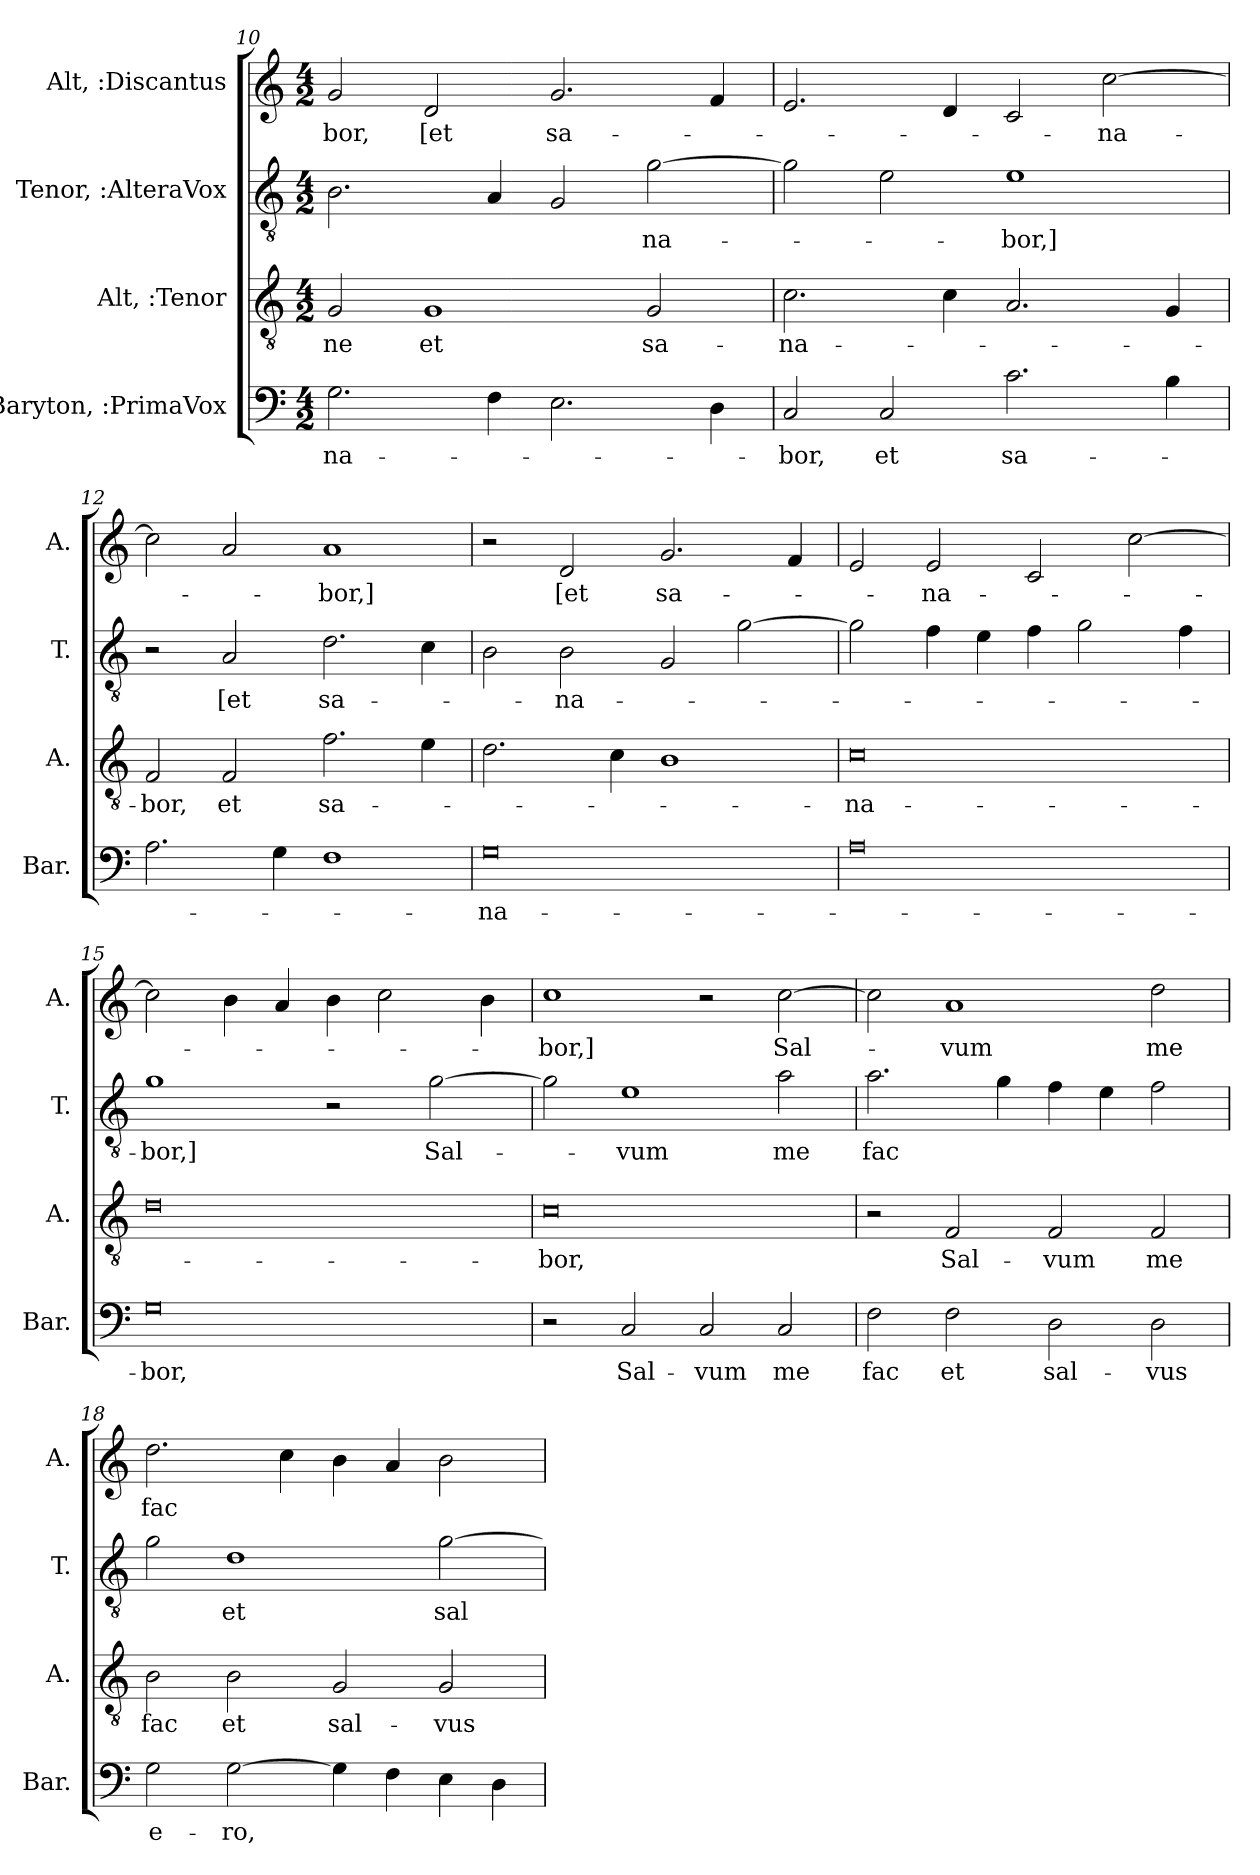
**kern	**text	**kern	**text	**kern	**text	**kern	**text
*part4	*part4	*part3	*part3	*part2	*part2	*part1	*part1
*staff4	*staff4	*staff3	*staff3	*staff2	*staff2	*staff1	*staff1
*I"Baryton, :PrimaVox	*	*I"Alt, :Tenor	*	*I"Tenor, :AlteraVox	*	*I"Alt, :Discantus	*
*I'Bar.	*	*I'A.	*	*I'T.	*	*I'A.	*
*clefF4	*	*clefGv2	*	*clefGv2	*	*clefG2	*
*k[]	*	*k[]	*	*k[]	*	*k[]	*
*M4/2	*	*M4/2	*	*M4/2	*	*M4/2	*
=10	=10	=10	=10	=10	=10	=10	=10
!	!LO:LY:b	!	!LO:LY:b	!	!	!	!LO:LY:b
2.G\	-na-	2G/	-ne	2.B\	.	2g/	-bor,
!	!	!	!LO:LY:b	!	!	!	!LO:LY:b
.	.	1G	et	.	.	2d/	[et
4F\	.	.	.	4A/	.	.	.
!	!	!	!	!	!	!	!LO:LY:b
2.E\	.	.	.	2G/	.	2.g/	sa-
!	!	!	!LO:LY:b	!	!LO:LY:b	!	!
.	.	2G/	sa-	[2g\	-na-	.	.
4D\	.	.	.	.	.	4f/	.
=11	=11	=11	=11	=11	=11	=11	=11
!	!LO:LY:b	!	!LO:LY:b	!	!	!	!
2C/	-bor,	2.c\	-na-	2g\]	.	2.e/	.
!	!LO:LY:b	!	!	!	!	!	!
2C/	et	.	.	2e\	.	.	.
.	.	4c\	.	.	.	4d/	.
!	!LO:LY:b	!	!	!	!LO:LY:b	!	!
2.c\	sa-	2.A/	.	1e	-bor,]	2c/	.
!	!	!	!	!	!	!	!LO:LY:b
.	.	.	.	.	.	[2cc\	-na-
4B\	.	4G/	.	.	.	.	.
!!LO:LB:g=z
=12	=12	=12	=12	=12	=12	=12	=12
!	!	!	!LO:LY:b	!	!	!	!
2.A\	.	2F/	-bor,	2r	.	2cc\]	.
!	!	!	!LO:LY:b	!	!LO:LY:b	!	!
.	.	2F/	et	2A/	[et	2a/	.
4G\	.	.	.	.	.	.	.
!	!	!	!LO:LY:b	!	!LO:LY:b	!	!LO:LY:b
1F	.	2.f\	sa-	2.d\	sa-	1a	-bor,]
.	.	4e\	.	4c\	.	.	.
=13	=13	=13	=13	=13	=13	=13	=13
!	!LO:LY:b	!	!	!	!	!	!
0G	-na-	2.d\	.	2B\	.	2r	.
!	!	!	!	!	!LO:LY:b	!	!LO:LY:b
.	.	.	.	2B\	-na-	2d/	[et
.	.	4c\	.	.	.	.	.
!	!	!	!	!	!	!	!LO:LY:b
.	.	1B	.	2G/	.	2.g/	sa-
.	.	.	.	[2g\	.	.	.
.	.	.	.	.	.	4f/	.
=14	=14	=14	=14	=14	=14	=14	=14
!	!	!	!LO:LY:b	!	!	!	!
0A	.	0c	-na-	2g\]	.	2e/	.
!	!	!	!	!	!	!	!LO:LY:b
.	.	.	.	4f\	.	2e/	-na-
.	.	.	.	4e\	.	.	.
.	.	.	.	4f\	.	2c/	.
.	.	.	.	2g\	.	.	.
.	.	.	.	.	.	[2cc\	.
.	.	.	.	4f\	.	.	.
=15	=15	=15	=15	=15	=15	=15	=15
!	!LO:LY:b	!	!	!	!LO:LY:b	!	!
0G	-bor,	0d	.	1g	-bor,]	2cc\]	.
.	.	.	.	.	.	4b\	.
.	.	.	.	.	.	4a/	.
.	.	.	.	2r	.	4b\	.
.	.	.	.	.	.	2cc\	.
!	!	!	!	!	!LO:LY:b	!	!
.	.	.	.	[2g\	Sal-	.	.
.	.	.	.	.	.	4b\	.
=16	=16	=16	=16	=16	=16	=16	=16
!	!	!	!LO:LY:b	!	!	!	!LO:LY:b
2r	.	0c	-bor,	2g\]	.	1cc	-bor,]
!	!LO:LY:b	!	!	!	!LO:LY:b	!	!
2C/	Sal-	.	.	1e	-vum	.	.
!	!LO:LY:b	!	!	!	!	!	!
2C/	-vum	.	.	.	.	2r	.
!	!LO:LY:b	!	!	!	!LO:LY:b	!	!LO:LY:b
2C/	me	.	.	2a\	me	[2cc\	Sal-
!!LO:PB:g=z
=17	=17	=17	=17	=17	=17	=17	=17
!	!LO:LY:b	!	!	!	!LO:LY:b	!	!
2F\	fac	2r	.	2.a\	fac	2cc\]	.
!	!LO:LY:b	!	!LO:LY:b	!	!	!	!LO:LY:b
2F\	et	2F/	Sal-	.	.	1a	-vum
.	.	.	.	4g\	.	.	.
!	!LO:LY:b	!	!LO:LY:b	!	!	!	!
2D\	sal-	2F/	-vum	4f\	.	.	.
.	.	.	.	4e\	.	.	.
!	!LO:LY:b	!	!LO:LY:b	!	!	!	!LO:LY:b
2D\	-vus	2F/	me	2f\	.	2dd\	me
=18	=18	=18	=18	=18	=18	=18	=18
!	!LO:LY:b	!	!LO:LY:b	!	!	!	!LO:LY:b
2G\	e-	2B\	fac	2g\	.	2.dd\	fac
!	!LO:LY:b	!	!LO:LY:b	!	!LO:LY:b	!	!
[2G\	-ro,	2B\	et	1d	et	.	.
.	.	.	.	.	.	4cc\	.
!	!	!	!LO:LY:b	!	!	!	!
4G\]	.	2G/	sal-	.	.	4b\	.
4F\	.	.	.	.	.	4a/	.
!	!	!	!LO:LY:b	!	!LO:LY:b	!	!
4E\	.	2G/	-vus	[2g\	sal-	2b\	.
4D\	.	.	.	.	.	.	.
=	=	=	=	=	=	=	=
*-	*-	*-	*-	*-	*-	*-	*-
